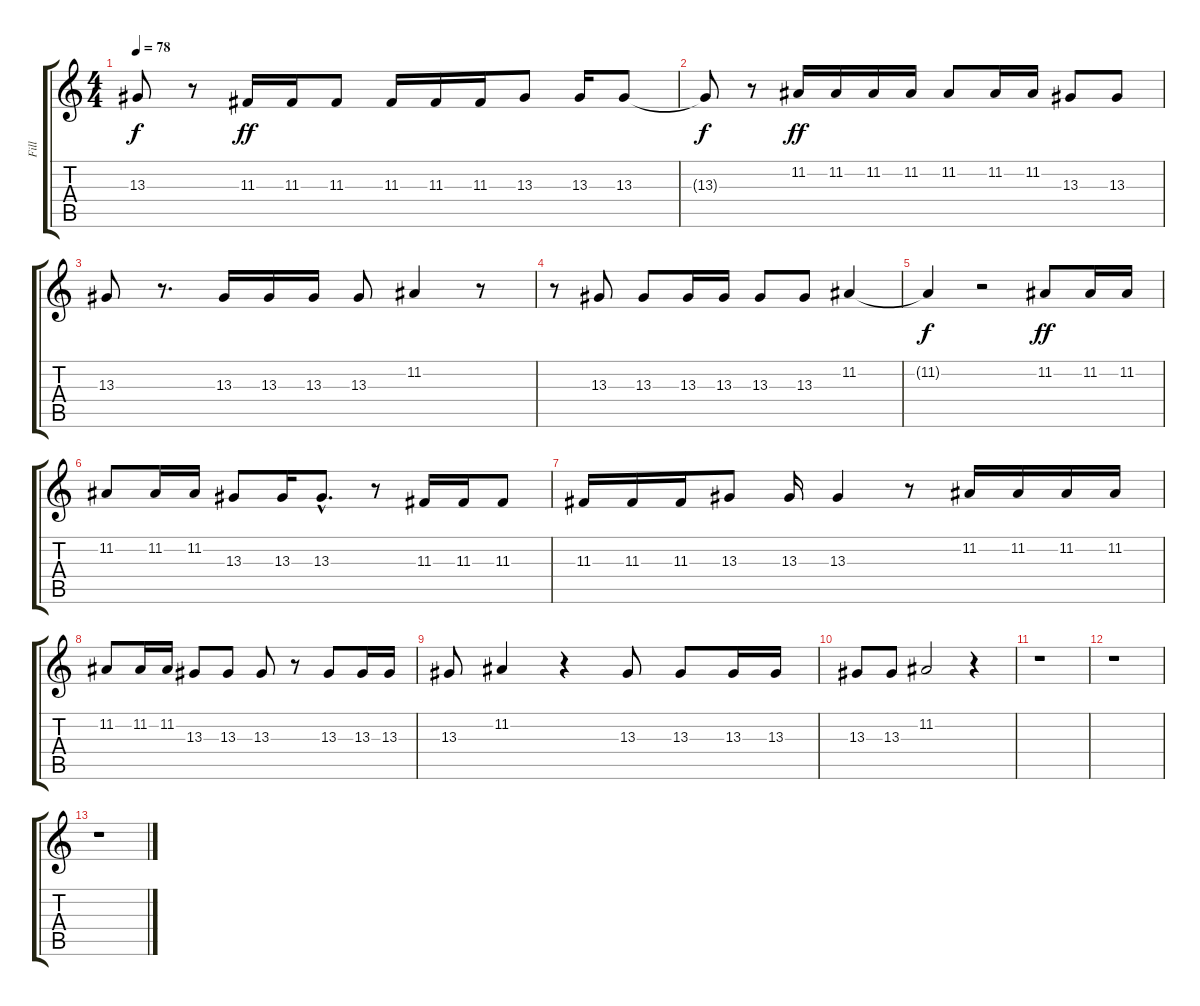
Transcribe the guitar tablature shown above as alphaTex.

\track ("Fill" "Fill") {instrument pad6metallic}
\staff {score tabs}
\tuning (E4 B3 G3 D3 A2 E2) {hide}
\ts (4 4)
\tempo 78
\clef g2
\ks c
13.3{t}.8{dy f} r.8 11.3.16{dy ff} 11.3.16 11.3.8 11.3.16 11.3.16 11.3.16 13.3.8 13.3.16 13.3.8 |
13.3{t}.8{dy f} r.8 11.2.16{dy ff} 11.2.16 11.2.16 11.2.16 11.2.8 11.2.16 11.2.16 13.3.8 13.3.8 |
13.3.8 r.8{d} 13.3.16 13.3.16 13.3.16 13.3.8 11.2.4 r.8 |
r.8 13.3.8 13.3.8 13.3.16 13.3.16 13.3.8 13.3.8 11.2.4 |
11.2{t}.4{dy f} r.2 11.2.8{dy ff} 11.2.16 11.2.16 |
11.2.8 11.2.16 11.2.16 13.3.8 13.3.16 13.3{hac}.8{d} r.8 11.3.16 11.3.16 11.3.8 |
11.3.16 11.3.16 11.3.16 13.3.8 13.3.16 13.3.4 r.8 11.2.16 11.2.16 11.2.16 11.2.16 |
11.2.8 11.2.16 11.2.16 13.3.8 13.3.8 13.3.8 r.8 13.3.8 13.3.16 13.3.16 |
13.3.8 11.2.4 r.4 13.3.8 13.3.8 13.3.16 13.3.16 |
13.3.8 13.3.8 11.2.2 r.4 |
r.1 |
r.1 |
r.1
